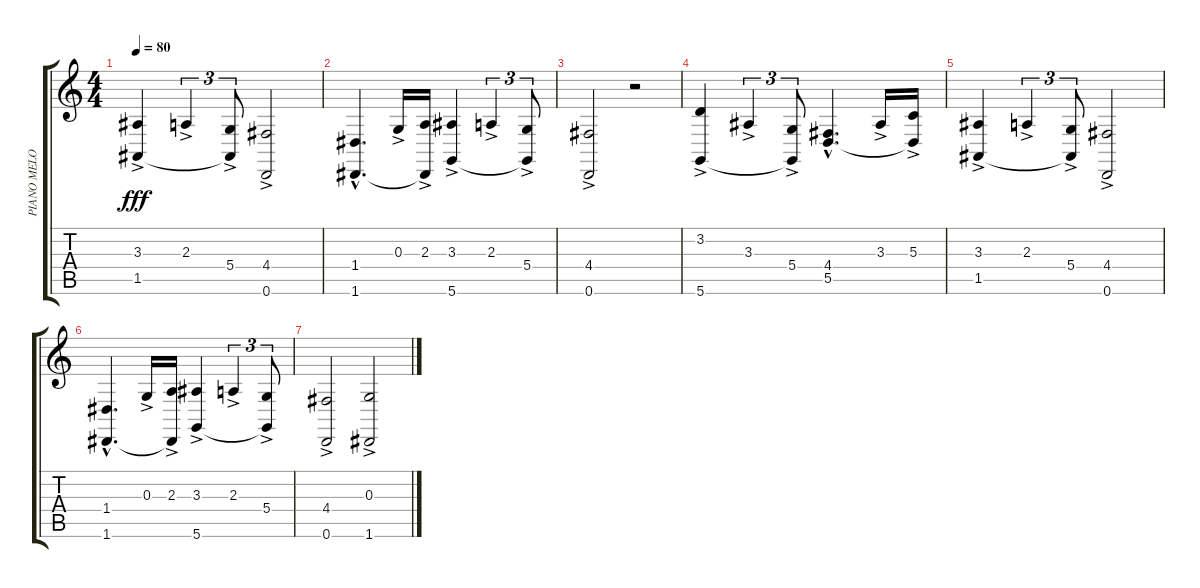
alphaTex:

\track ("PIANO MELODIE" "PIANO MELO") {instrument acousticgrandpiano}
\staff {score tabs}
\tuning (E4 B3 G3 D3 A2 D2) {hide}
\ts (4 4)
\tempo 80
\clef g2
\ks c
(3.3{ac} 1.5).4{dy fff} 2.3{ac}.4{tu (3 2)} (5.4{ac} 1.5{t}).8{tu (3 2)} (4.4{ac} 0.6).2 |
(1.4{hac} 1.6{hac}).4{d} 0.3{ac}.16 (2.3{ac} 1.6{t}).16 (3.3{ac} 5.6).4 2.3{ac}.4{tu (3 2)} (5.4{ac} 5.6{t}).8{tu (3 2)} |
(4.4{ac} 0.6).2 r.2 |
(3.2{ac} 5.6).4 3.3{ac}.4{tu (3 2)} (5.4{ac} 5.6{t}).8{tu (3 2)} (4.4{hac} 5.5{hac}).4{d} 3.3{ac}.16 (5.3{ac} 5.5{t}).16 |
(3.3{ac} 1.5).4 2.3{ac}.4{tu (3 2)} (5.4{ac} 1.5{t}).8{tu (3 2)} (4.4{ac} 0.6).2 |
(1.4{hac} 1.6{hac}).4{d} 0.3{ac}.16 (2.3{ac} 1.6{t}).16 (3.3{ac} 5.6).4 2.3{ac}.4{tu (3 2)} (5.4{ac} 5.6{t}).8{tu (3 2)} |
(4.4{ac} 0.6).2 (0.3{ac} 1.6).2
